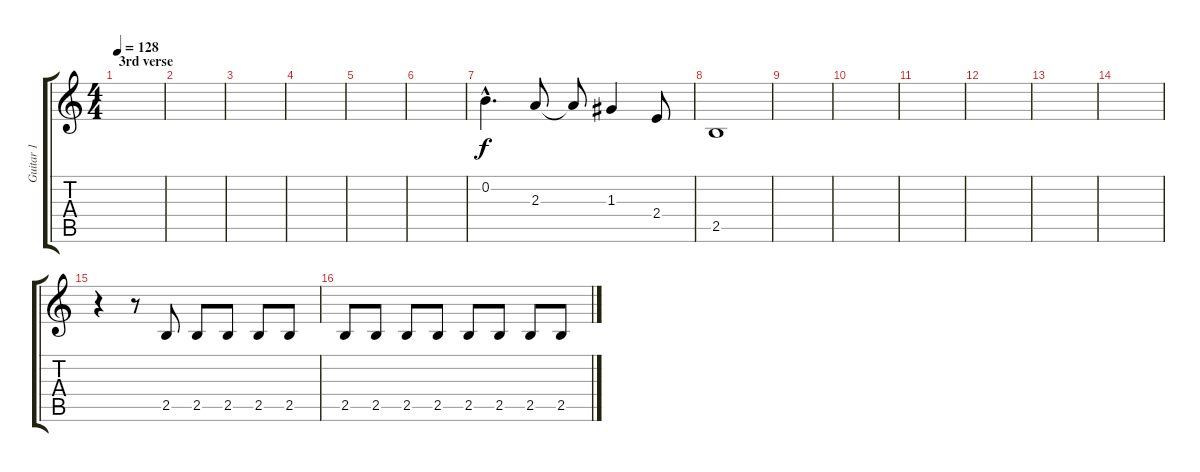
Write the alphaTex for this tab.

\track ("Guitar 1" "Guitar 1") {instrument electricguitarclean}
\staff {score tabs}
\tuning (E4 B3 G3 D3 A2 E2) {hide}
\ts (4 4)
\section ("" "3rd verse")
\tempo 128
\clef g2
\ks c
|
|
|
|
|
|
0.2{hac}.4{d} 2.3.8 2.3{t}.8 1.3.4 2.4.8 |
2.5.1 |
|
|
|
|
|
|
r.4 r.8 2.5.8 2.5.8 2.5.8 2.5.8 2.5.8 |
2.5.8 2.5.8 2.5.8 2.5.8 2.5.8 2.5.8 2.5.8 2.5.8
